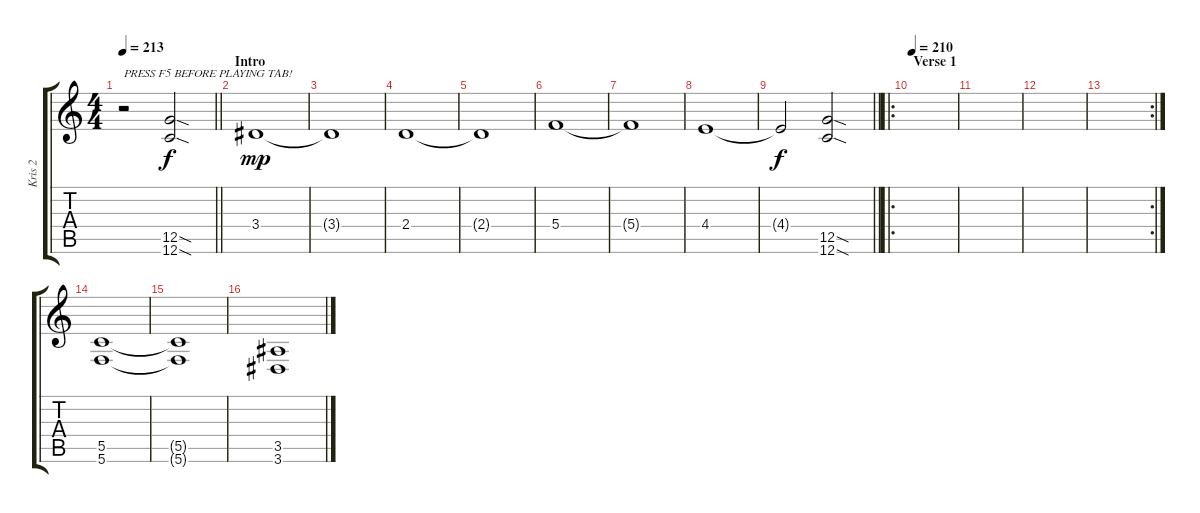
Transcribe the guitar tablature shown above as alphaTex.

\track ("Kris 2" "Kris 2") {instrument distortionguitar}
\staff {score tabs}
\tuning (D4 A3 F3 C3 G2 C2) {hide}
\ts (4 4)
\tempo 213
\clef g2
\barLineRight lightlight
\ks c
r.2{txt "PRESS F5 BEFORE PLAYING TAB!" dy f instrument distortionguitar} (12.5{sod} 12.6{sod}).2 |
\section ("" "Intro")
3.4.1{dy mp balance 16} |
3.4{t}.1 |
2.4.1 |
2.4{t}.1 |
5.4.1 |
5.4{t}.1 |
4.4.1 |
\barLineRight lightlight
4.4{t}.2{dy f} (12.5{sod} 12.6{sod}).2 |
\ro
\section ("" "Verse 1")
\tempo 210
|
|
|
\rc 2
|
(5.5 5.6).1{balance 8} |
(5.5{t} 5.6{t}).1 |
(3.5 3.6).1
